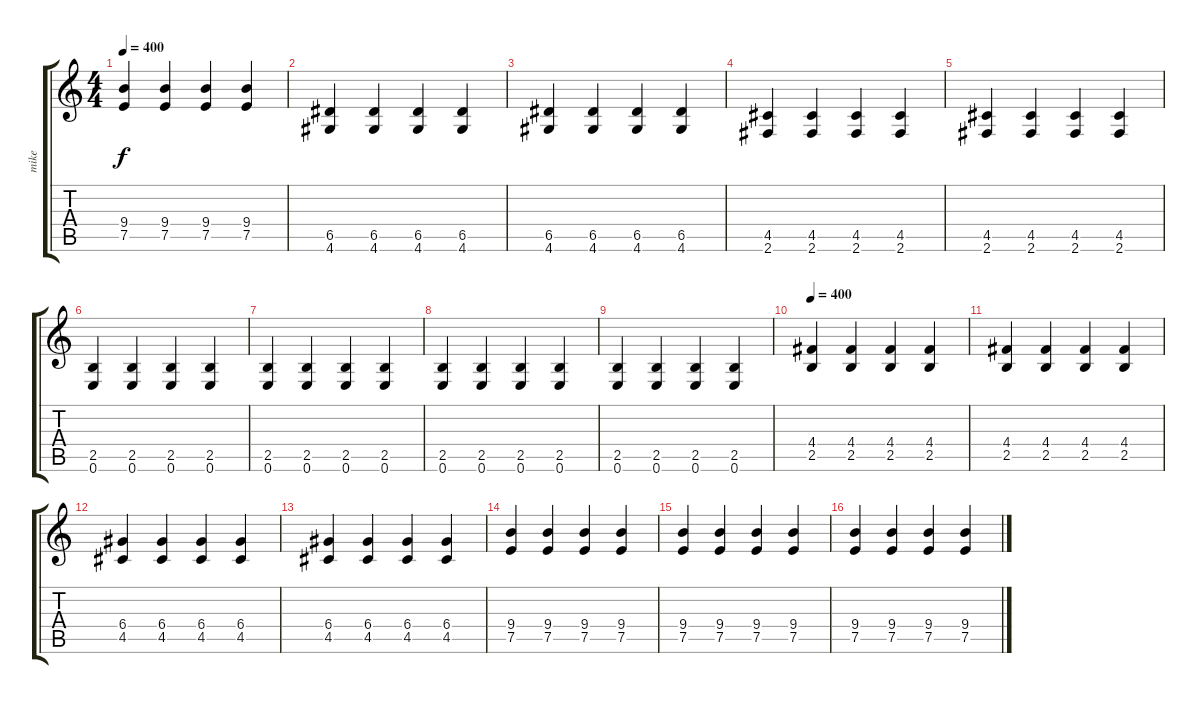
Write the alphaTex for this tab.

\track ("mike" "mike") {instrument distortionguitar}
\staff {score tabs}
\tuning (E4 B3 G3 D3 A2 E2) {hide}
\ts (4 4)
\tempo 400
\clef g2
\ks c
(9.4 7.5).4{dy f} (9.4 7.5).4 (9.4 7.5).4 (9.4 7.5).4 |
(6.5 4.6).4 (6.5 4.6).4 (6.5 4.6).4 (6.5 4.6).4 |
(6.5 4.6).4 (6.5 4.6).4 (6.5 4.6).4 (6.5 4.6).4 |
(4.5 2.6).4 (4.5 2.6).4 (4.5 2.6).4 (4.5 2.6).4 |
(4.5 2.6).4 (4.5 2.6).4 (4.5 2.6).4 (4.5 2.6).4 |
(2.5 0.6).4 (2.5 0.6).4 (2.5 0.6).4 (2.5 0.6).4 |
(2.5 0.6).4 (2.5 0.6).4 (2.5 0.6).4 (2.5 0.6).4 |
(2.5 0.6).4 (2.5 0.6).4 (2.5 0.6).4 (2.5 0.6).4 |
(2.5 0.6).4 (2.5 0.6).4 (2.5 0.6).4 (2.5 0.6).4 |
\tempo 400
(4.4 2.5).4 (4.4 2.5).4 (4.4 2.5).4 (4.4 2.5).4 |
(4.4 2.5).4 (4.4 2.5).4 (4.4 2.5).4 (4.4 2.5).4 |
(6.4 4.5).4 (6.4 4.5).4 (6.4 4.5).4 (6.4 4.5).4 |
(6.4 4.5).4 (6.4 4.5).4 (6.4 4.5).4 (6.4 4.5).4 |
(9.4 7.5).4 (9.4 7.5).4 (9.4 7.5).4 (9.4 7.5).4 |
(9.4 7.5).4 (9.4 7.5).4 (9.4 7.5).4 (9.4 7.5).4 |
(9.4 7.5).4 (9.4 7.5).4 (9.4 7.5).4 (9.4 7.5).4
